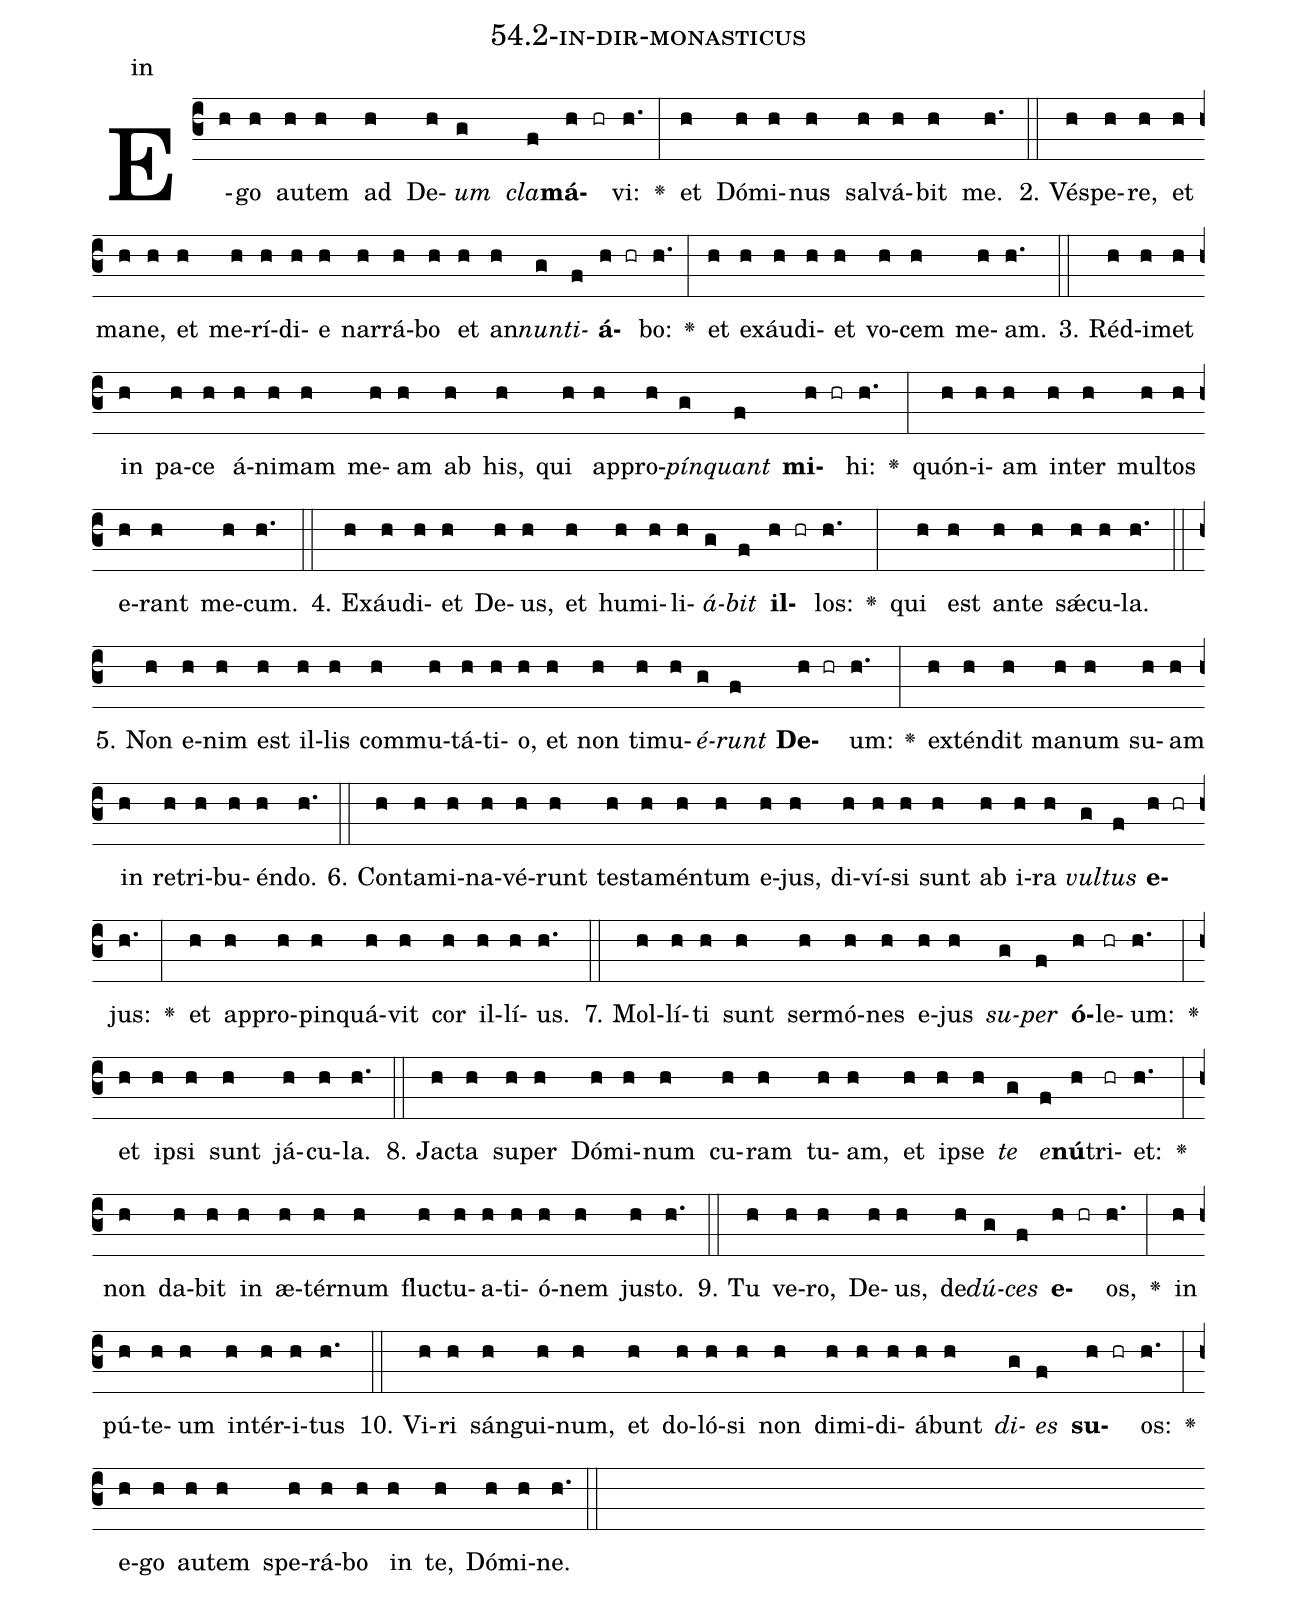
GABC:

name: 54.2-in-dir-monasticus;
annotation: in;
%%
(c3)E(h)go(h) au(h)tem(h) ad(h) De(h)<i>um</i>(g) <i>cla</i>(f)<b>má</b>(h hr)vi:(h.) <v>\greheightstar</v>(:) et(h) Dó(h)mi(h)nus(h) sal(h)vá(h)bit(h) me.(h.) (::)
2. Vés(h)pe(h)re,(h) et(h) ma(h)ne,(h) et(h) me(h)rí(h)di(h)e(h) nar(h)rá(h)bo(h) et(h) an(h)<i>nun</i>(g)<i>ti</i>(f)<b>á</b>(h hr)bo:(h.) <v>\greheightstar</v>(:) et(h) ex(h)áu(h)di(h)et(h) vo(h)cem(h) me(h)am.(h.) (::)
3. Réd(h)i(h)met(h) in(h) pa(h)ce(h) á(h)ni(h)mam(h) me(h)am(h) ab(h) his,(h) qui(h) ap(h)pro(h)<i>pín</i>(g)<i>quant</i>(f) <b>mi</b>(h hr)hi:(h.) <v>\greheightstar</v>(:) quón(h)i(h)am(h) in(h)ter(h) mul(h)tos(h) e(h)rant(h) me(h)cum.(h.) (::)
4. Ex(h)áu(h)di(h)et(h) De(h)us,(h) et(h) hu(h)mi(h)li(h)<i>á</i>(g)<i>bit</i>(f) <b>il</b>(h hr)los:(h.) <v>\greheightstar</v>(:) qui(h) est(h) an(h)te(h) sǽ(h)cu(h)la.(h.) (::)
5. Non(h) e(h)nim(h) est(h) il(h)lis(h) com(h)mu(h)tá(h)ti(h)o,(h) et(h) non(h) ti(h)mu(h)<i>é</i>(g)<i>runt</i>(f) <b>De</b>(h hr)um:(h.) <v>\greheightstar</v>(:) ex(h)tén(h)dit(h) ma(h)num(h) su(h)am(h) in(h) re(h)tri(h)bu(h)én(h)do.(h.) (::)
6. Con(h)ta(h)mi(h)na(h)vé(h)runt(h) tes(h)ta(h)mén(h)tum(h) e(h)jus,(h) di(h)ví(h)si(h) sunt(h) ab(h) i(h)ra(h) <i>vul</i>(g)<i>tus</i>(f) <b>e</b>(h hr)jus:(h.) <v>\greheightstar</v>(:) et(h) ap(h)pro(h)pin(h)quá(h)vit(h) cor(h) il(h)lí(h)us.(h.) (::)
7. Mol(h)lí(h)ti(h) sunt(h) ser(h)mó(h)nes(h) e(h)jus(h) <i>su</i>(g)<i>per</i>(f) <b>ó</b>(h)le(hr)um:(h.) <v>\greheightstar</v>(:) et(h) ip(h)si(h) sunt(h) já(h)cu(h)la.(h.) (::)
8. Jac(h)ta(h) su(h)per(h) Dó(h)mi(h)num(h) cu(h)ram(h) tu(h)am,(h) et(h) ip(h)se(h) <i>te</i>(g) <i>e</i>(f)<b>nú</b>(h)tri(hr)et:(h.) <v>\greheightstar</v>(:) non(h) da(h)bit(h) in(h) æ(h)tér(h)num(h) fluc(h)tu(h)a(h)ti(h)ó(h)nem(h) jus(h)to.(h.) (::)
9. Tu(h) ve(h)ro,(h) De(h)us,(h) de(h)<i>dú</i>(g)<i>ces</i>(f) <b>e</b>(h hr)os,(h.) <v>\greheightstar</v>(:) in(h) pú(h)te(h)um(h) in(h)tér(h)i(h)tus(h.) (::)
10. Vi(h)ri(h) sán(h)gui(h)num,(h) et(h) do(h)ló(h)si(h) non(h) di(h)mi(h)di(h)á(h)bunt(h) <i>di</i>(g)<i>es</i>(f) <b>su</b>(h hr)os:(h.) <v>\greheightstar</v>(:) e(h)go(h) au(h)tem(h) spe(h)rá(h)bo(h) in(h) te,(h) Dó(h)mi(h)ne.(h.) (::)
